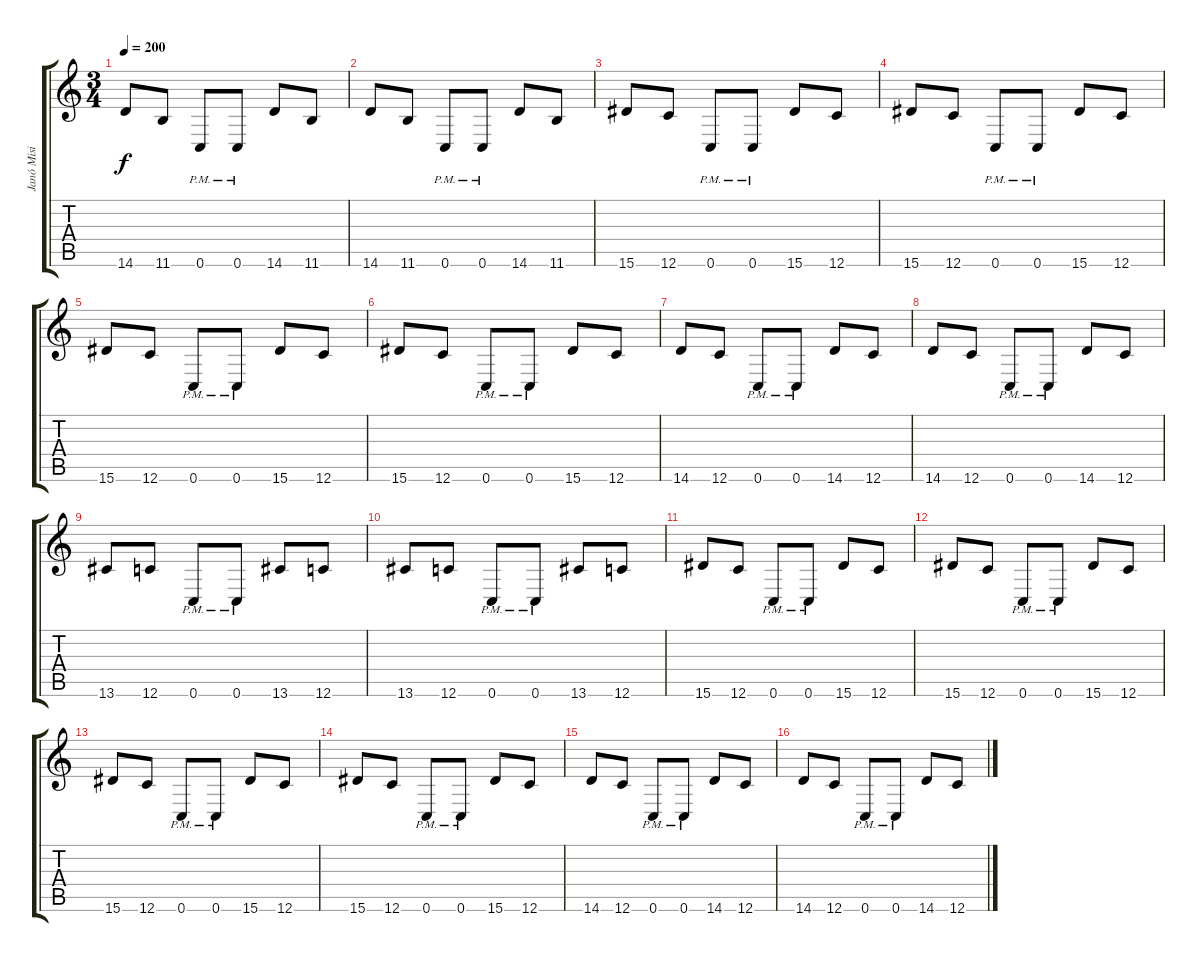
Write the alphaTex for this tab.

\track ("Janó Misi" "Janó Misi") {instrument distortionguitar}
\staff {score tabs}
\tuning (D4 A3 F3 C3 G2 C2) {hide}
\ts (3 4)
\tempo 200
\clef g2
\ks c
14.6.8{dy f} 11.6.8 0.6{pm}.8 0.6{pm}.8 14.6.8 11.6.8 |
14.6.8 11.6.8 0.6{pm}.8 0.6{pm}.8 14.6.8 11.6.8 |
15.6.8 12.6.8 0.6{pm}.8 0.6{pm}.8 15.6.8 12.6.8 |
15.6.8 12.6.8 0.6{pm}.8 0.6{pm}.8 15.6.8 12.6.8 |
15.6.8 12.6.8 0.6{pm}.8 0.6{pm}.8 15.6.8 12.6.8 |
15.6.8 12.6.8 0.6{pm}.8 0.6{pm}.8 15.6.8 12.6.8 |
14.6.8 12.6.8 0.6{pm}.8 0.6{pm}.8 14.6.8 12.6.8 |
14.6.8 12.6.8 0.6{pm}.8 0.6{pm}.8 14.6.8 12.6.8 |
13.6.8 12.6.8 0.6{pm}.8 0.6{pm}.8 13.6.8 12.6.8 |
13.6.8 12.6.8 0.6{pm}.8 0.6{pm}.8 13.6.8 12.6.8 |
15.6.8 12.6.8 0.6{pm}.8 0.6{pm}.8 15.6.8 12.6.8 |
15.6.8 12.6.8 0.6{pm}.8 0.6{pm}.8 15.6.8 12.6.8 |
15.6.8 12.6.8 0.6{pm}.8 0.6{pm}.8 15.6.8 12.6.8 |
15.6.8 12.6.8 0.6{pm}.8 0.6{pm}.8 15.6.8 12.6.8 |
14.6.8 12.6.8 0.6{pm}.8 0.6{pm}.8 14.6.8 12.6.8 |
14.6.8 12.6.8 0.6{pm}.8 0.6{pm}.8 14.6.8 12.6.8
